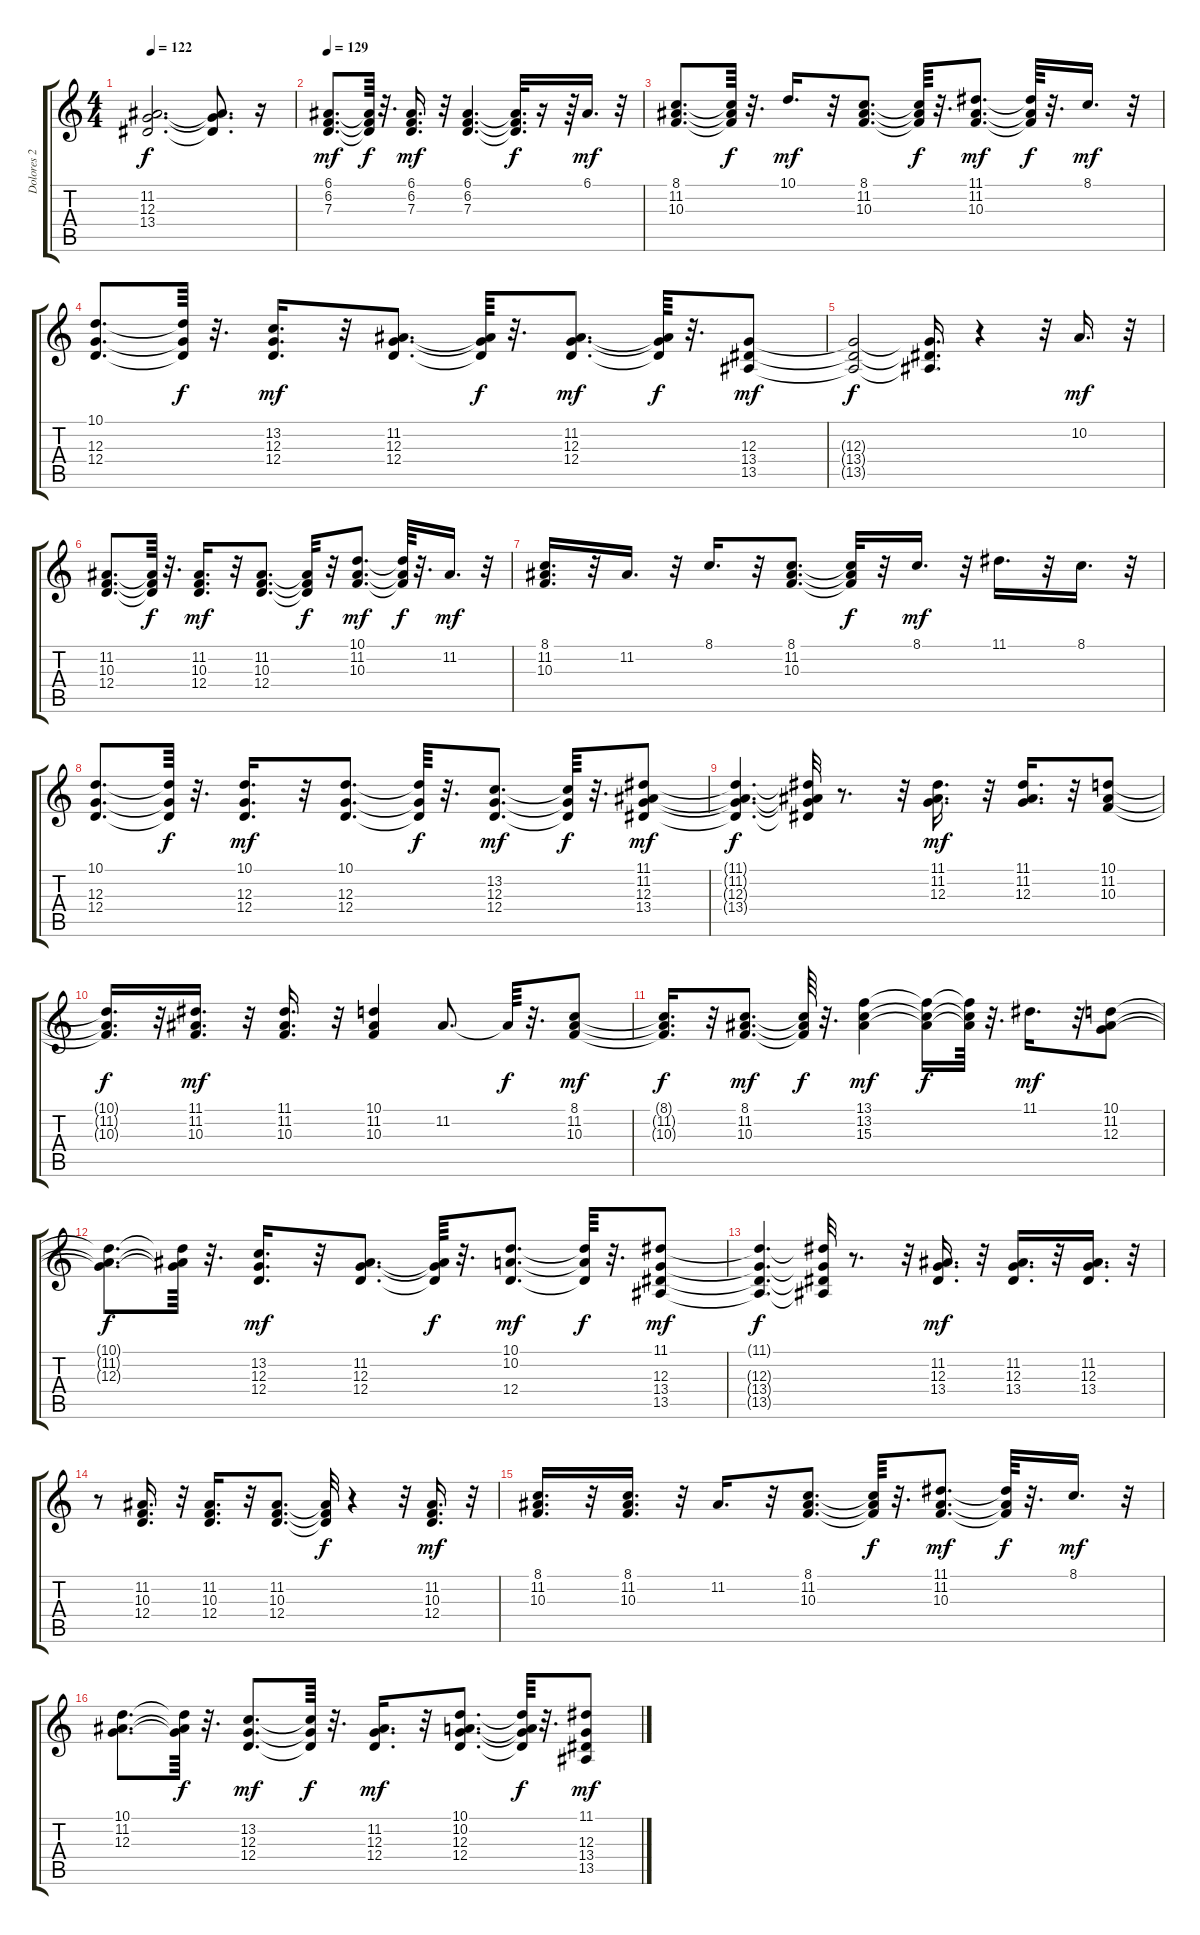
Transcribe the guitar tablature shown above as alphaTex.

\track ("Dolores 2" "Dolores 2") {instrument pad3polysynth}
\staff {score tabs}
\tuning (E4 B3 G3 D3 A2 E2) {hide}
\ts (4 4)
\tempo 122
\clef g2
\ks c
(11.2{t} 12.3{t} 13.4{t}).2{d dy f} (11.2{t} 12.3{t} 13.4{t}).8{d} r.16 |
\tempo 129
(6.1 6.2 7.3).8{d dy mf} (6.1{t} 6.2{t} 7.3{t}).64{dy f} r.32{d} (6.1 6.2 7.3).16{d dy mf} r.32 (6.1 6.2 7.3).4{d} (6.1{t} 6.2{t} 7.3{t}).32{d dy f} r.16 r.64 6.1.16{d dy mf} r.32 |
(8.1 11.2 10.3).8{d} (8.1{t} 11.2{t} 10.3{t}).64{dy f} r.32{d} 10.1.16{d dy mf} r.32 (8.1 11.2 10.3).8{d} (8.1{t} 11.2{t} 10.3{t}).64{dy f} r.32{d} (11.1 11.2 10.3).8{d dy mf} (11.1{t} 11.2{t} 10.3{t}).64{dy f} r.32{d} 8.1.16{d dy mf} r.32 |
(10.1 12.3 12.4).8{d} (10.1{t} 12.3{t} 12.4{t}).64{dy f} r.32{d} (13.2 12.3 12.4).16{d dy mf} r.32 (11.2 12.3 12.4).8{d} (11.2{t} 12.3{t} 12.4{t}).64{dy f} r.32{d} (11.2 12.3 12.4).8{d dy mf} (11.2{t} 12.3{t} 12.4{t}).64{dy f} r.32{d} (12.3 13.4 13.5).8{dy mf} |
(12.3{t} 13.4{t} 13.5{t}).2{dy f} (12.3{t} 13.4{t} 13.5{t}).16{d} r.4 r.32 10.2.16{d dy mf} r.32 |
(11.2 10.3 12.4).8{d} (11.2{t} 10.3{t} 12.4{t}).64{dy f} r.32{d} (11.2 10.3 12.4).16{d dy mf} r.32 (11.2 10.3 12.4).8{d} (11.2{t} 10.3{t} 12.4{t}).32{dy f} r.32 (10.1 11.2 10.3).8{d dy mf} (10.1{t} 11.2{t} 10.3{t}).64{dy f} r.32{d} 11.2.16{d dy mf} r.32 |
(8.1 11.2 10.3).16{d} r.32 11.2.16{d} r.32 8.1.16{d} r.32 (8.1 11.2 10.3).8{d} (8.1{t} 11.2{t} 10.3{t}).32{dy f} r.32 8.1.16{d dy mf} r.32 11.1.16{d} r.32 8.1.16{d} r.32 |
(10.1 12.3 12.4).8{d} (10.1{t} 12.3{t} 12.4{t}).64{dy f} r.32{d} (10.1 12.3 12.4).16{d dy mf} r.32 (10.1 12.3 12.4).8{d} (10.1{t} 12.3{t} 12.4{t}).64{dy f} r.32{d} (13.2 12.3 12.4).8{d dy mf} (13.2{t} 12.3{t} 12.4{t}).64{dy f} r.32{d} (11.1 11.2 12.3 13.4).8{dy mf} |
(11.1{t} 11.2{t} 12.3{t} 13.4{t}).4{d dy f} (11.1{t} 11.2{t} 12.3{t} 13.4{t}).32 r.8{d} r.32 (11.1 11.2 12.3).16{d dy mf} r.32 (11.1 11.2 12.3).16{d} r.32 (10.1 11.2 10.3).8 |
(10.1{t} 11.2{t} 10.3{t}).16{d dy f} r.32 (11.1 11.2 10.3).16{d dy mf} r.32 (11.1 11.2 10.3).16{d} r.32 (10.1 11.2 10.3).4 11.2.8{d} 11.2{t}.64{dy f} r.32{d} (8.1 11.2 10.3).8{dy mf} |
(8.1{t} 11.2{t} 10.3{t}).16{d dy f} r.32 (8.1 11.2 10.3).8{d dy mf} (8.1{t} 11.2{t} 10.3{t}).64{dy f} r.32{d} (13.1 13.2 15.3).4{dy mf} (13.1{t} 13.2{t} 15.3{t}).16{dy f} (13.1{t} 13.2{t} 15.3{t}).64 r.32{d} 11.1.16{d dy mf} r.32 (10.1 11.2 12.3).8 |
(10.1{t} 11.2{t} 12.3{t}).8{d dy f} (10.1{t} 11.2{t} 12.3{t}).64 r.32{d} (13.2 12.3 12.4).16{d dy mf} r.32 (11.2 12.3 12.4).8{d} (11.2{t} 12.3{t} 12.4{t}).64{dy f} r.32{d} (10.1 10.2 12.4).8{d dy mf} (10.1{t} 10.2{t} 12.4{t}).64{dy f} r.32{d} (11.1 12.3 13.4 13.5).8{dy mf} |
(11.1{t} 12.3{t} 13.4{t} 13.5{t}).4{d dy f} (11.1{t} 12.3{t} 13.4{t} 13.5{t}).32 r.8{d} r.32 (11.2 12.3 13.4).16{d dy mf} r.32 (11.2 12.3 13.4).16{d} r.32 (11.2 12.3 13.4).16{d} r.32 |
r.8 (11.2 10.3 12.4).16{d} r.32 (11.2 10.3 12.4).16{d} r.32 (11.2 10.3 12.4).8{d} (11.2{t} 10.3{t} 12.4{t}).32{dy f} r.4 r.32 (11.2 10.3 12.4).16{d dy mf} r.32 |
(8.1 11.2 10.3).16{d} r.32 (8.1 11.2 10.3).16{d} r.32 11.2.16{d} r.32 (8.1 11.2 10.3).8{d} (8.1{t} 11.2{t} 10.3{t}).64{dy f} r.32{d} (11.1 11.2 10.3).8{d dy mf} (11.1{t} 11.2{t} 10.3{t}).64{dy f} r.32{d} 8.1.16{d dy mf} r.32 |
(10.1 11.2 12.3).8{d} (10.1{t} 11.2{t} 12.3{t}).64{dy f} r.32{d} (13.2 12.3 12.4).8{d dy mf} (13.2{t} 12.3{t} 12.4{t}).64{dy f} r.32{d} (11.2 12.3 12.4).16{d dy mf} r.32 (10.1 10.2 12.3 12.4).8{d} (10.1{t} 10.2{t} 12.3{t} 12.4{t}).64{dy f} r.32{d} (11.1 12.3 13.4 13.5).8{dy mf}
